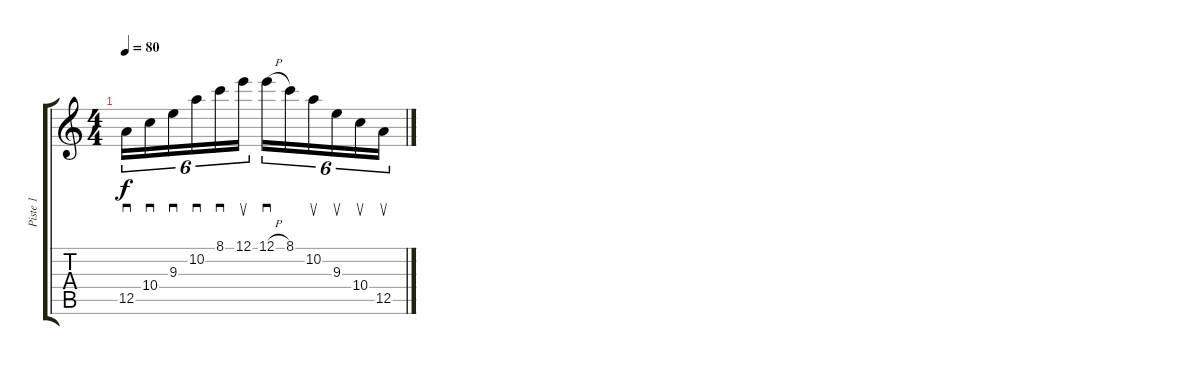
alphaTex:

\track ("Piste 1" "Piste 1") {instrument acousticguitarnylon}
\staff {score tabs}
\tuning (E4 B3 G3 D3 A2 E2) {hide}
\ts (4 4)
\tempo 80
\clef g2
\ks c
12.5.16{sd tu (6 4) dy f instrument acousticguitarnylon} 10.4.16{sd tu (6 4)} 9.3.16{sd tu (6 4)} 10.2.16{sd tu (6 4)} 8.1.16{sd tu (6 4)} 12.1.16{su tu (6 4)} 12.1{h}.16{sd tu (6 4)} 8.1.16{tu (6 4)} 10.2.16{su tu (6 4)} 9.3.16{su tu (6 4)} 10.4.16{su tu (6 4)} 12.5.16{su tu (6 4)}
